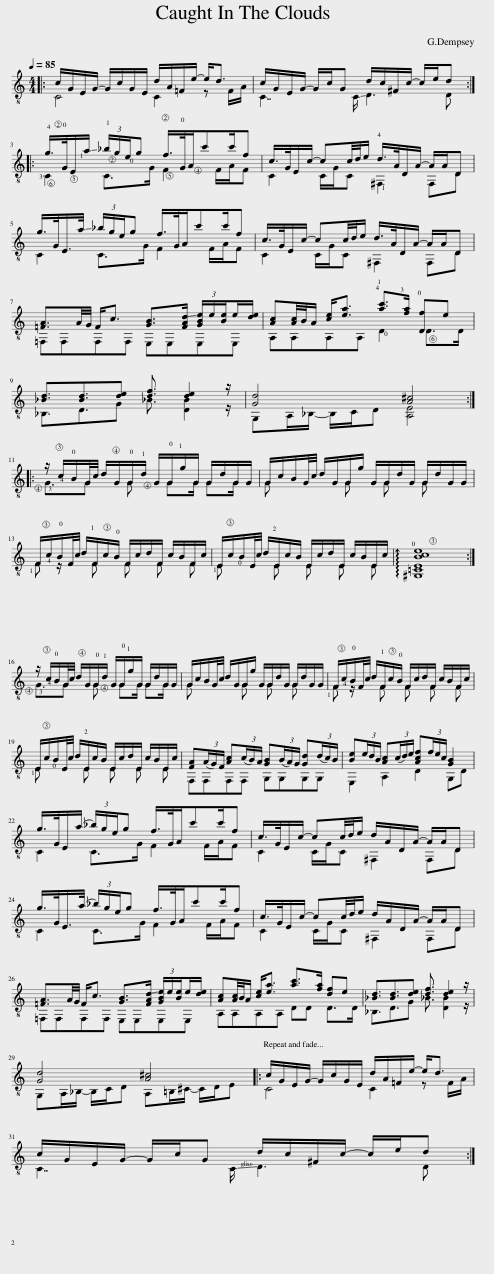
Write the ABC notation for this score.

X:1
%%score ( 1 2 )
L:1/8
Q:1/4=85
M:4/4
I:linebreak $
K:C
V:1 treble-8
V:2 treble-8
V:1
|: c/G/E/G/- G/c/G/E/ d/A/=F/e/- e<d | c/G/E/G/- G/c/G d/c/^F/c/- c/e/d ::$ !4!g/>!0!G/E/!-(!!1!a/ (3!-)!!1!_b/g/!0!e/g f/>!0!G/A/c'c'/f | c/>G/E/c/- cc/4d/4e/ !4!d/>A/D/A/- A/A/D |$ g/>G/E/>!-(!a/ (3!-)!_b/g/e/g f/>G/A/c'c'/f | %5
 c/>G/E/c/- cc/4d/4e/ d/>A/D/A/- A/A/D |$ [=FA]3/2A/4G/4 F<c [GB]>!-(![FAd] (3!-)![GBe]/e/[Be]/e/[de]/ | [Ac][Ac]/4B/4A/ [ce]<[ea] !4!!1![ac']>!3![fa] !0![Df]e |$ [_Bd]3/2[Bd]3/2[de] [df]3/2 [de]2 z/ | [Gd]4 [A^c]4 ::$ %10
 z/ !4!c/!0!B/G/4c/4 d/G/!0!G/!1!d/ G/!0!G/!1!g/G/ G/d/G/G/ | G/c/B/G/4c/4 d/G/G/g/ G/G/d/G/ G/d/G/G/ |$ !1!F/!4!c/!0!B/F/4c/4 !1!d/F/c/!0!B/ F/c/d/F/ c/B/F/c/ | !1!E/c/!0!B/E/4c/4 !2!d/E/c/B/ E/c/d/E/ c/B/E/c/ | !arpeggio!!0![^G,=CEBce]8 :|$ %15
 z/ !4!c/!0!B/G/4c/4 d/G/!0!G/!1!d/ G/!0!G/!1!g/G/ G/d/G/G/ | G/c/B/G/4c/4 d/G/G/g/ G/G/d/G/ G/d/G/G/ | !1!F/!4!c/!0!B/F/4c/4 !1!d/F/c/!0!B/ F/c/d/F/ c/B/F/c/ |$ !1!E/c/!0!B/E/4c/4 !2!d/E/c/B/ E/c/d/E/ c/B/E/c/ | [FA](3(A/G/)F/ [Ac](3(c/B/)A/ [GB](3(B/A/)G/ [Gd](3(d/c/)B/ | %20
 [Be](3e/d/B/ [Ac](3(c/d/)e/ [Acf](3f/e/c/ [GB]2 |$ g/>G/E/(a/ (3_b/)g/e/g f/>G/A/c'c'/f | c/>G/E/c/- cc/4d/4e/ d/A/D/A/- A/A/D |$ g/>G/E/>(a/ (3_b/)g/e/g f/>G/A/c'c'/f | c/>G/E/c/- cc/4d/4e/ d/A/D/A/- A/A/D |$ %25
 [=FA]3/2A/4G/4 F<c [GB]>!-(![FAd] (3!-)![GBe]/e/[Be]/e/[de]/ | [Ac][Ac]/4B/4A/ [ce]<[ea] [ac']>[fa] [df]e | [_Bd]3/2[Bd]3/2[de] [df]3/2 [de]2 z/ |$ [Gd]4 [A^c]4 |: c/G/E/G/- G/c/G/E/ d/A/=F/e/- e<d |$ %30
 c/G/E/G/- G/c/G d/c/^F/c/- c/e/d :| %31
V:2
|: C4 C2 z F/A/ | C7/2 !-(!C/ !-)!D3 D ::$ !3!C2 C>G F2 F/A/F | C2 C/G/C !1!^F,2 F,D |$ C2 C>G F2 F/A/F | %5
 C2 C/G/C ^F,2 F,D |$ =F,F,F,F, E,E,E,E, | A,A,A,A, !0!D2 D>D |$ _B,3/2D3/2G _B3/2 [DB]2 z/ | G,A,/_B,/- B,/C/D [A,E]4 ::$ %10
 !3!G3/2G x/ G x/ GG/ GG/ x/ | G x2 G x/ G x/ G x |$ !1!F z/ x F x/ F x/ F x/ F | E x3/2 E x/ E x/ E x/ E | x8 :|$ %15
 !3!G3/2G x/ G x/ GG/ GG/ x/ | G x2 G x/ G x/ G x | !1!F z/ x F x/ F x/ F x/ F |$ E x3/2 E x/ E x/ E x/ E | F,F,F,F, G,G,G,G, | %20
 E,2 A,2 D2 G,D |$ C2 C>G F2 F/A/F | C2 C/G/C ^F,2 F,D |$ C2 C>G F2 F/A/F | C2 C/G/C ^F,2 F,D |$ %25
 =F,F,F,F, E,E,E,E, | A,A,A,A, DD D>D | _B,3/2D3/2G _B3/2 [DB]2 z/ |$ G,A,/_B,/- B,/C/D A,=B,/^C/- C/D/E |: C4 C2 z F/A/ |$ %30
 C7/2 !-(!C/ !-)!D3 D :| %31
